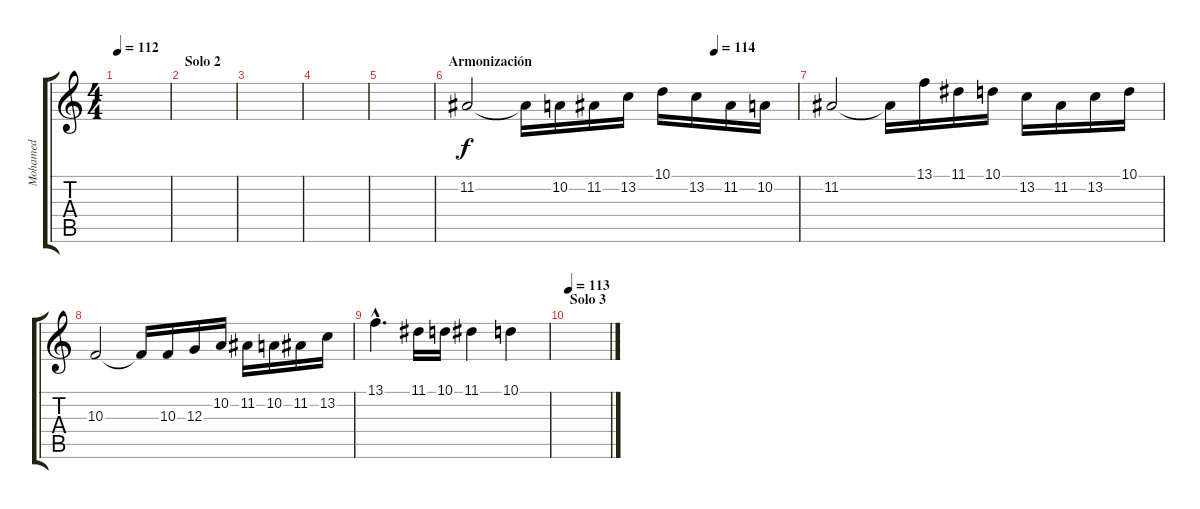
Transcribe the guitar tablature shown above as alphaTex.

\track ("Mohamed" "Mohamed") {instrument violin}
\staff {score tabs}
\tuning (E4 B3 G3 D3 A2 E2) {hide}
\ts (4 4)
\tempo 112
\clef g2
\ks c
|
\section ("" "Solo 2")
|
|
|
|
\section ("" "Armonización")
\tempo (114 0.75)
11.2.2 11.2{t}.16 10.2.16 11.2.16 13.2.16 10.1.16 13.2.16 11.2.16 10.2.16 |
11.2.2 11.2{t}.16 13.1.16 11.1.16 10.1.16 13.2.16 11.2.16 13.2.16 10.1.16 |
10.3.2 10.3{t}.16 10.3.16 12.3.16 10.2.16 11.2.16 10.2.16 11.2.16 13.2.16 |
13.1{hac}.4{d} 11.1.16 10.1.16 11.1.4 10.1.4 |
\section ("" "Solo 3")
\tempo 113
